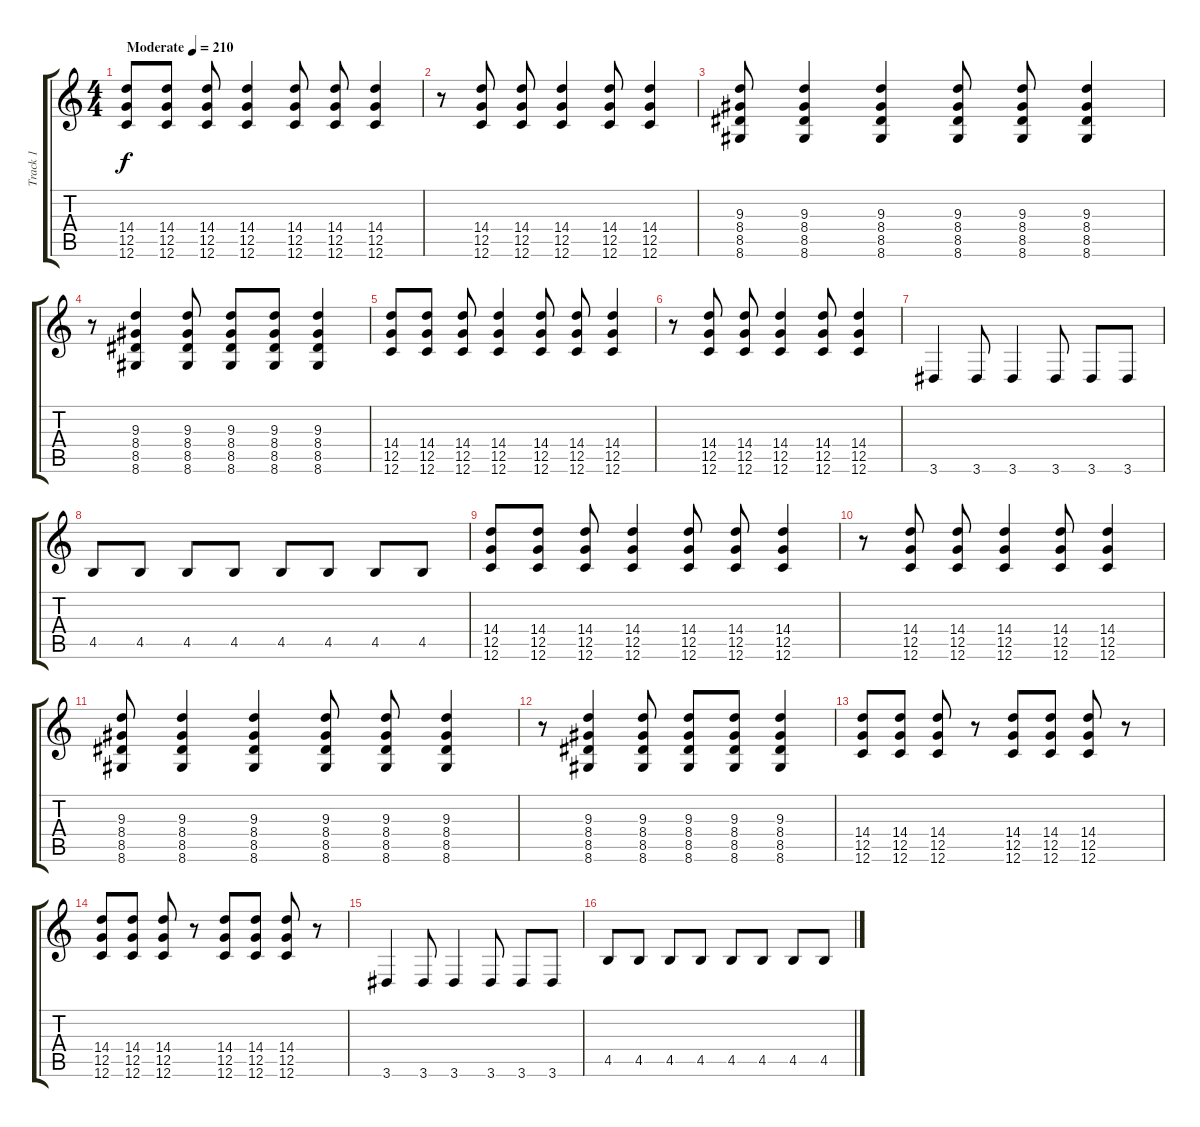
\track ("Track 1" "Track 1") {instrument distortionguitar}
\staff {score tabs}
\tuning (D4 A3 F3 C3 G2 C2) {hide}
\ts (4 4)
\section ("" "")
\tempo (210 "Moderate")
\clef g2
\ks c
(14.4 12.5 12.6).8{dy f instrument distortionguitar} (14.4 12.5 12.6).8 (14.4 12.5 12.6).8 (14.4 12.5 12.6).4 (14.4 12.5 12.6).8 (14.4 12.5 12.6).8 (14.4 12.5 12.6).4 |
r.8 (14.4 12.5 12.6).8 (14.4 12.5 12.6).8 (14.4 12.5 12.6).4 (14.4 12.5 12.6).8 (14.4 12.5 12.6).4 |
(9.3 8.4 8.5 8.6).8 (9.3 8.4 8.5 8.6).4 (9.3 8.4 8.5 8.6).4 (9.3 8.4 8.5 8.6).8 (9.3 8.4 8.5 8.6).8 (9.3 8.4 8.5 8.6).4 |
r.8 (9.3 8.4 8.5 8.6).4 (9.3 8.4 8.5 8.6).8 (9.3 8.4 8.5 8.6).8 (9.3 8.4 8.5 8.6).8 (9.3 8.4 8.5 8.6).4 |
(14.4 12.5 12.6).8 (14.4 12.5 12.6).8 (14.4 12.5 12.6).8 (14.4 12.5 12.6).4 (14.4 12.5 12.6).8 (14.4 12.5 12.6).8 (14.4 12.5 12.6).4 |
r.8 (14.4 12.5 12.6).8 (14.4 12.5 12.6).8 (14.4 12.5 12.6).4 (14.4 12.5 12.6).8 (14.4 12.5 12.6).4 |
3.6.4 3.6.8 3.6.4 3.6.8 3.6.8 3.6.8 |
4.5.8 4.5.8 4.5.8 4.5.8 4.5.8 4.5.8 4.5.8 4.5.8 |
(14.4 12.5 12.6).8 (14.4 12.5 12.6).8 (14.4 12.5 12.6).8 (14.4 12.5 12.6).4 (14.4 12.5 12.6).8 (14.4 12.5 12.6).8 (14.4 12.5 12.6).4 |
r.8 (14.4 12.5 12.6).8 (14.4 12.5 12.6).8 (14.4 12.5 12.6).4 (14.4 12.5 12.6).8 (14.4 12.5 12.6).4 |
(9.3 8.4 8.5 8.6).8 (9.3 8.4 8.5 8.6).4 (9.3 8.4 8.5 8.6).4 (9.3 8.4 8.5 8.6).8 (9.3 8.4 8.5 8.6).8 (9.3 8.4 8.5 8.6).4 |
r.8 (9.3 8.4 8.5 8.6).4 (9.3 8.4 8.5 8.6).8 (9.3 8.4 8.5 8.6).8 (9.3 8.4 8.5 8.6).8 (9.3 8.4 8.5 8.6).4 |
(14.4 12.5 12.6).8 (14.4 12.5 12.6).8 (14.4 12.5 12.6).8 r.8 (14.4 12.5 12.6).8 (14.4 12.5 12.6).8 (14.4 12.5 12.6).8 r.8 |
(14.4 12.5 12.6).8 (14.4 12.5 12.6).8 (14.4 12.5 12.6).8 r.8 (14.4 12.5 12.6).8 (14.4 12.5 12.6).8 (14.4 12.5 12.6).8 r.8 |
3.6.4 3.6.8 3.6.4 3.6.8 3.6.8 3.6.8 |
4.5.8 4.5.8 4.5.8 4.5.8 4.5.8 4.5.8 4.5.8 4.5.8
